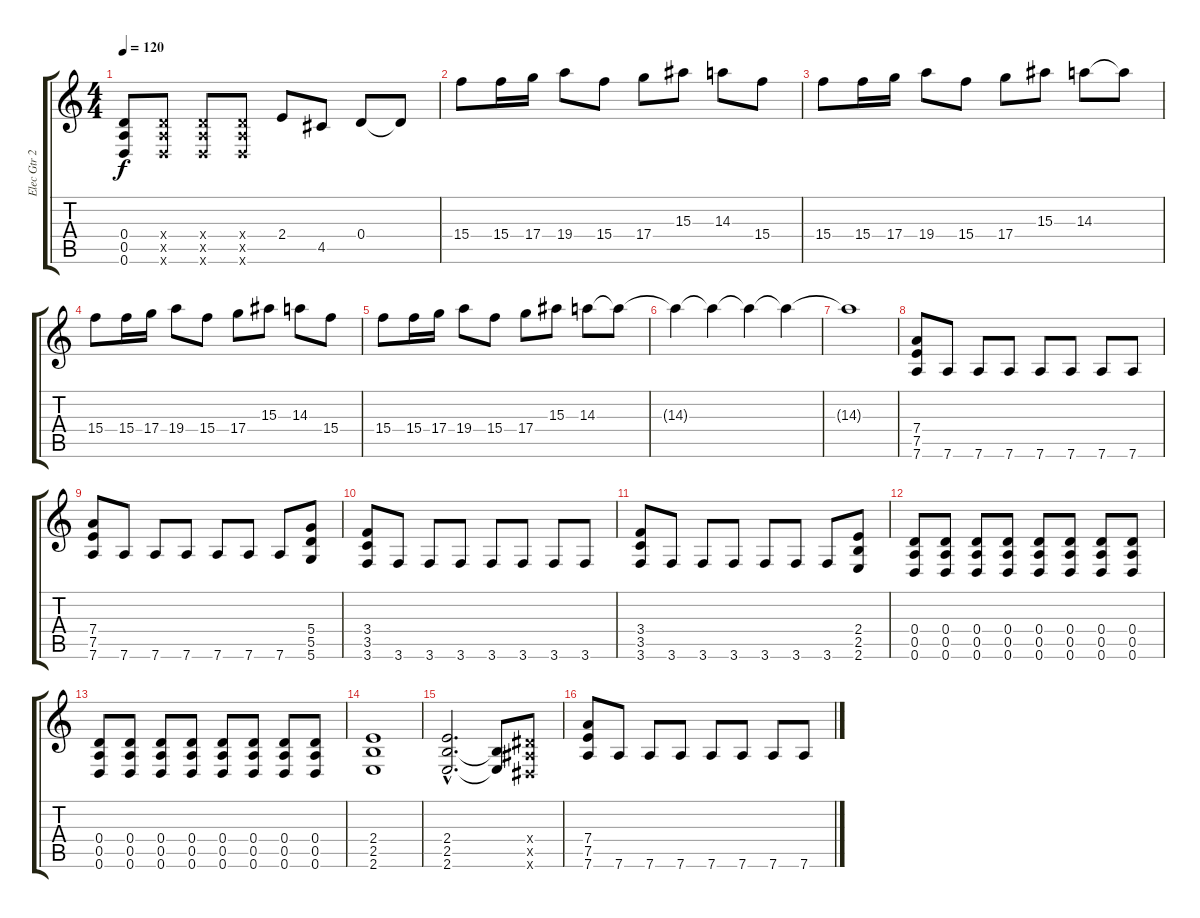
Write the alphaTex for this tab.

\track ("Elec Gtr 2" "Elec Gtr 2") {instrument overdrivenguitar}
\staff {score tabs}
\tuning (E4 B3 G3 D3 A2 D2) {hide}
\ts (4 4)
\tempo 120
\clef g2
\ks c
(0.4 0.5 0.6).8{dy f} (0.4{x} 0.5{x} 0.6{x}).8 (0.4{x} 0.5{x} 0.6{x}).8 (0.4{x} 0.5{x} 0.6{x}).8 2.4.8 4.5.8 0.4.8 0.4{t}.8 |
15.4.8 15.4.16 17.4.16 19.4.8 15.4.8 17.4.8 15.3.8 14.3.8 15.4.8 |
15.4.8 15.4.16 17.4.16 19.4.8 15.4.8 17.4.8 15.3.8 14.3.8 14.3{t}.8 |
15.4.8 15.4.16 17.4.16 19.4.8 15.4.8 17.4.8 15.3.8 14.3.8 15.4.8 |
15.4.8 15.4.16 17.4.16 19.4.8 15.4.8 17.4.8 15.3.8 14.3.8 14.3{t}.8 |
14.3{t}.4 14.3{t}.4 14.3{t}.4 14.3{t}.4 |
14.3{t}.1 |
(7.4 7.5 7.6).8 7.6.8 7.6.8 7.6.8 7.6.8 7.6.8 7.6.8 7.6.8 |
(7.4 7.5 7.6).8 7.6.8 7.6.8 7.6.8 7.6.8 7.6.8 7.6.8 (5.4 5.5 5.6).8 |
(3.4 3.5 3.6).8 3.6.8 3.6.8 3.6.8 3.6.8 3.6.8 3.6.8 3.6.8 |
(3.4 3.5 3.6).8 3.6.8 3.6.8 3.6.8 3.6.8 3.6.8 3.6.8 (2.4 2.5 2.6).8 |
(0.4 0.5 0.6).8 (0.4 0.5 0.6).8 (0.4 0.5 0.6).8 (0.4 0.5 0.6).8 (0.4 0.5 0.6).8 (0.4 0.5 0.6).8 (0.4 0.5 0.6).8 (0.4 0.5 0.6).8 |
(0.4 0.5 0.6).8 (0.4 0.5 0.6).8 (0.4 0.5 0.6).8 (0.4 0.5 0.6).8 (0.4 0.5 0.6).8 (0.4 0.5 0.6).8 (0.4 0.5 0.6).8 (0.4 0.5 0.6).8 |
(2.4 2.5 2.6).1 |
(2.4{hac} 2.5{hac} 2.6{hac}).2{d} (2.5{t} 2.6{t}).8 (1.4{x} 1.5{x} 1.6{x}).8 |
(7.4 7.5 7.6).8 7.6.8 7.6.8 7.6.8 7.6.8 7.6.8 7.6.8 7.6.8
